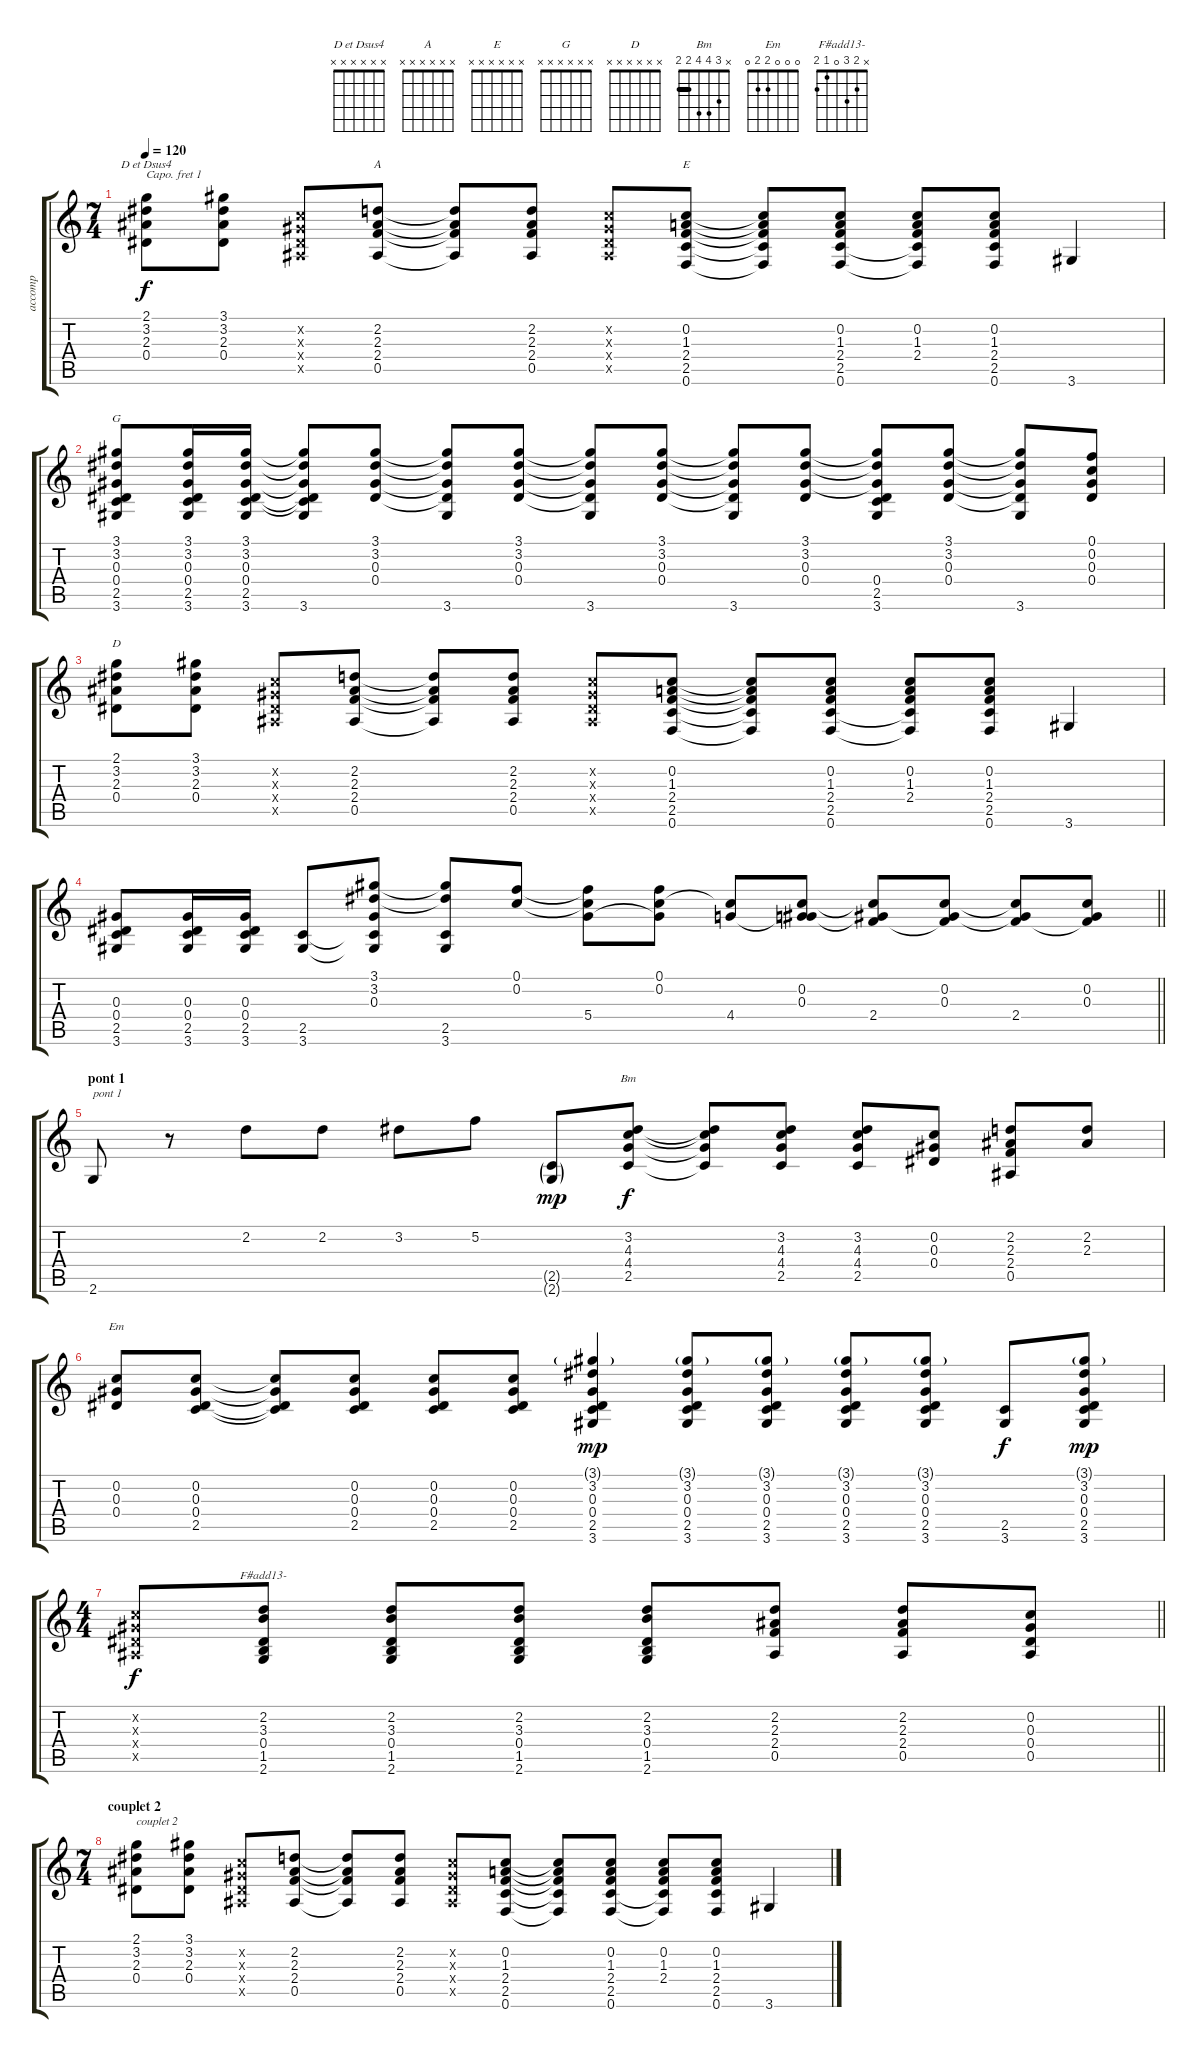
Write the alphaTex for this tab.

\track ("accomp" "accomp") {instrument acousticguitarnylon}
\staff {score tabs}
\capo 1
\tuning (E4 B3 G3 D3 A2 E2) {hide}
\chord ("D et Dsus4" x x x x x x)
\chord ("A" x x x x x x)
\chord ("E" x x x x x x)
\chord ("G" x x x x x x)
\chord ("D" x x x x x x)
\chord ("Bm" x 3 4 4 2 2) {barre 2}
\chord ("Em" 0 0 0 2 2 0)
\chord ("F#add13-" x 2 3 0 1 2)
\ts (7 4)
\tempo 120
\clef g2
\ks c
(2.1 3.2 2.3 0.4).8{ch "D et Dsus4" dy f} (3.1 3.2 2.3 0.4).8 (0.2{x} 0.3{x} 0.4{x} 0.5{x}).8 (2.2 2.3 2.4 0.5).8{ch "A"} (2.2{t} 2.3{t} 2.4{t} 0.5{t}).8 (2.2 2.3 2.4 0.5).8 (0.2{x} 0.3{x} 0.4{x} 0.5{x}).8 (0.2 1.3 2.4 2.5 0.6).8{ch "E"} (0.2{t} 1.3{t} 2.4{t} 2.5{t} 0.6{t}).8 (0.2 1.3 2.4 2.5 0.6).8 (0.2 1.3 2.4 2.5{t} 0.6{t}).8 (0.2 1.3 2.4 2.5 0.6).8 3.6.4 |
(3.1 3.2 0.3 0.4 2.5 3.6).8{ch "G"} (3.1 3.2 0.3 0.4 2.5 3.6).16 (3.1 3.2 0.3 0.4 2.5 3.6).16 (3.1{t} 3.2{t} 0.3{t} 0.4{t} 2.5{t} 3.6).8 (3.1 3.2 0.3 0.4).8 (3.1{t} 3.2{t} 0.3{t} 0.4{t} 3.6).8 (3.1 3.2 0.3 0.4).8 (3.1{t} 3.2{t} 0.3{t} 0.4{t} 3.6).8 (3.1 3.2 0.3 0.4).8 (3.1{t} 3.2{t} 0.3{t} 0.4{t} 3.6).8 (3.1 3.2 0.3 0.4).8 (3.1{t} 3.2{t} 0.3{t} 0.4 2.5 3.6).8 (3.1 3.2 0.3 0.4).8 (3.1{t} 3.2{t} 0.3{t} 0.4{t} 3.6).8 (0.1 0.2 0.3 0.4).8 |
(2.1 3.2 2.3 0.4).8{ch "D"} (3.1 3.2 2.3 0.4).8 (0.2{x} 0.3{x} 0.4{x} 0.5{x}).8 (2.2 2.3 2.4 0.5).8 (2.2{t} 2.3{t} 2.4{t} 0.5{t}).8 (2.2 2.3 2.4 0.5).8 (0.2{x} 0.3{x} 0.4{x} 0.5{x}).8 (0.2 1.3 2.4 2.5 0.6).8 (0.2{t} 1.3{t} 2.4{t} 2.5{t} 0.6{t}).8 (0.2 1.3 2.4 2.5 0.6).8 (0.2 1.3 2.4 2.5{t} 0.6{t}).8 (0.2 1.3 2.4 2.5 0.6).8 3.6.4 |
\barLineRight lightlight
(0.3 0.4 2.5 3.6).8 (0.3 0.4 2.5 3.6).16 (0.3 0.4 2.5 3.6).16 (2.5 3.6).8 (3.1 3.2 0.3 2.5{t} 3.6{t}).8 (3.1{t} 3.2{t} 2.5 3.6).8 (0.1 0.2).8 (0.1{t} 0.2{t} 5.4).8 (0.1 0.2 5.4{t}).8 (0.2{t} 4.4).8 (0.2 0.3 4.4{t}).8 (0.2{t} 0.3{t} 2.4).8 (0.2 0.3 2.4{t}).8 (0.2{t} 0.3{t} 2.4).8 (0.2 0.3 2.4{t}).8 |
\section ("" "pont 1")
2.6.8{txt "pont 1"} r.8 2.2.8 2.2.8 3.2.8 5.2.8 (2.5{g} 2.6{g}).8{dy mp} (3.2 4.3 4.4 2.5).8{ch "Bm" dy f} (3.2{t} 4.3{t} 4.4{t} 2.5{t}).8 (3.2 4.3 4.4 2.5).8 (3.2 4.3 4.4 2.5).8 (0.2 0.3 0.4).8 (2.2 2.3 2.4 0.5).8 (2.2 2.3).8 |
(0.2 0.3 0.4).8{ch "Em"} (0.2 0.3 0.4 2.5).8 (0.2{t} 0.3{t} 0.4{t} 2.5{t}).8 (0.2 0.3 0.4 2.5).8 (0.2 0.3 0.4 2.5).8 (0.2 0.3 0.4 2.5).8 (3.1{g} 3.2 0.3 0.4 2.5 3.6).4{dy mp} (3.1{g} 3.2 0.3 0.4 2.5 3.6).8 (3.1{g} 3.2 0.3 0.4 2.5 3.6).8 (3.1{g} 3.2 0.3 0.4 2.5 3.6).8 (3.1{g} 3.2 0.3 0.4 2.5 3.6).8 (2.5 3.6).8{dy f} (3.1{g} 3.2 0.3 0.4 2.5 3.6).8{dy mp} |
\ts (4 4)
\barLineRight lightlight
(0.2{x} 0.3{x} 0.4{x} 0.5{x}).8{dy f} (2.2 3.3 0.4 1.5 2.6).8{ch "F#add13-"} (2.2 3.3 0.4 1.5 2.6).8 (2.2 3.3 0.4 1.5 2.6).8 (2.2 3.3 0.4 1.5 2.6).8 (2.2 2.3 2.4 0.5).8 (2.2 2.3 2.4 0.5).8 (0.2 0.3 0.4 0.5).8 |
\ts (7 4)
\section ("" "couplet 2")
(2.1 3.2 2.3 0.4).8{txt "couplet 2"} (3.1 3.2 2.3 0.4).8 (0.2{x} 0.3{x} 0.4{x} 0.5{x}).8 (2.2 2.3 2.4 0.5).8 (2.2{t} 2.3{t} 2.4{t} 0.5{t}).8 (2.2 2.3 2.4 0.5).8 (0.2{x} 0.3{x} 0.4{x} 0.5{x}).8 (0.2 1.3 2.4 2.5 0.6).8 (0.2{t} 1.3{t} 2.4{t} 2.5{t} 0.6{t}).8 (0.2 1.3 2.4 2.5 0.6).8 (0.2 1.3 2.4 2.5{t} 0.6{t}).8 (0.2 1.3 2.4 2.5 0.6).8 3.6.4
